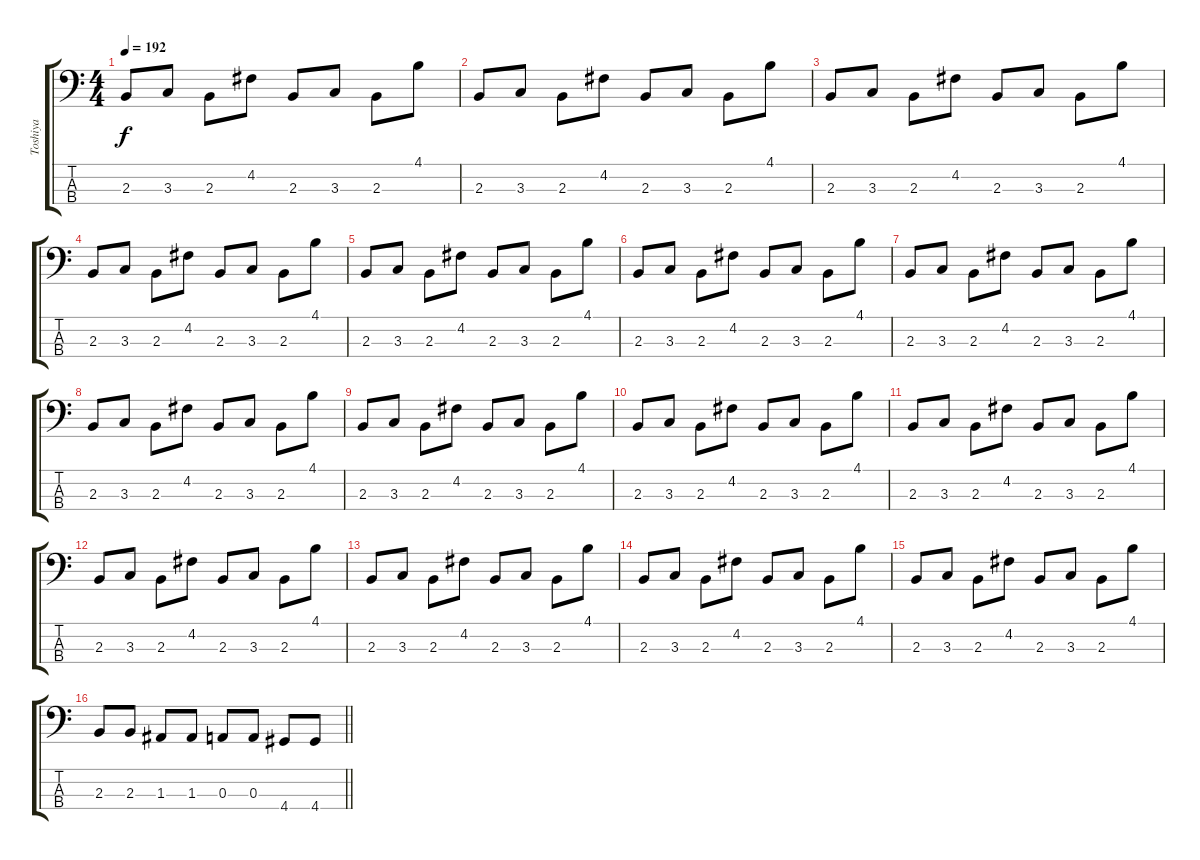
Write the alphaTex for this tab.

\track ("Toshiya" "Toshiya") {instrument electricbasspick}
\staff {score tabs}
\tuning (G2 D2 A1 E1) {hide}
\ts (4 4)
\tempo 192
\clef f4
\ks c
2.3.8{dy f instrument synthbass2} 3.3.8 2.3.8 4.2.8 2.3.8 3.3.8 2.3.8 4.1.8 |
2.3.8 3.3.8 2.3.8 4.2.8 2.3.8 3.3.8 2.3.8 4.1.8 |
2.3.8 3.3.8 2.3.8 4.2.8 2.3.8 3.3.8 2.3.8 4.1.8 |
2.3.8 3.3.8 2.3.8 4.2.8 2.3.8 3.3.8 2.3.8 4.1.8 |
2.3.8 3.3.8 2.3.8 4.2.8 2.3.8 3.3.8 2.3.8 4.1.8 |
2.3.8 3.3.8 2.3.8 4.2.8 2.3.8 3.3.8 2.3.8 4.1.8 |
2.3.8 3.3.8 2.3.8 4.2.8 2.3.8 3.3.8 2.3.8 4.1.8 |
2.3.8 3.3.8 2.3.8 4.2.8 2.3.8 3.3.8 2.3.8 4.1.8 |
2.3.8 3.3.8 2.3.8 4.2.8 2.3.8 3.3.8 2.3.8 4.1.8 |
2.3.8 3.3.8 2.3.8 4.2.8 2.3.8 3.3.8 2.3.8 4.1.8 |
2.3.8 3.3.8 2.3.8 4.2.8 2.3.8 3.3.8 2.3.8 4.1.8 |
2.3.8 3.3.8 2.3.8 4.2.8 2.3.8 3.3.8 2.3.8 4.1.8 |
2.3.8 3.3.8 2.3.8 4.2.8 2.3.8 3.3.8 2.3.8 4.1.8 |
2.3.8 3.3.8 2.3.8 4.2.8 2.3.8 3.3.8 2.3.8 4.1.8 |
2.3.8 3.3.8 2.3.8 4.2.8 2.3.8 3.3.8 2.3.8 4.1.8 |
\barLineRight lightlight
2.3.8 2.3.8 1.3.8 1.3.8 0.3.8 0.3.8 4.4.8 4.4.8
